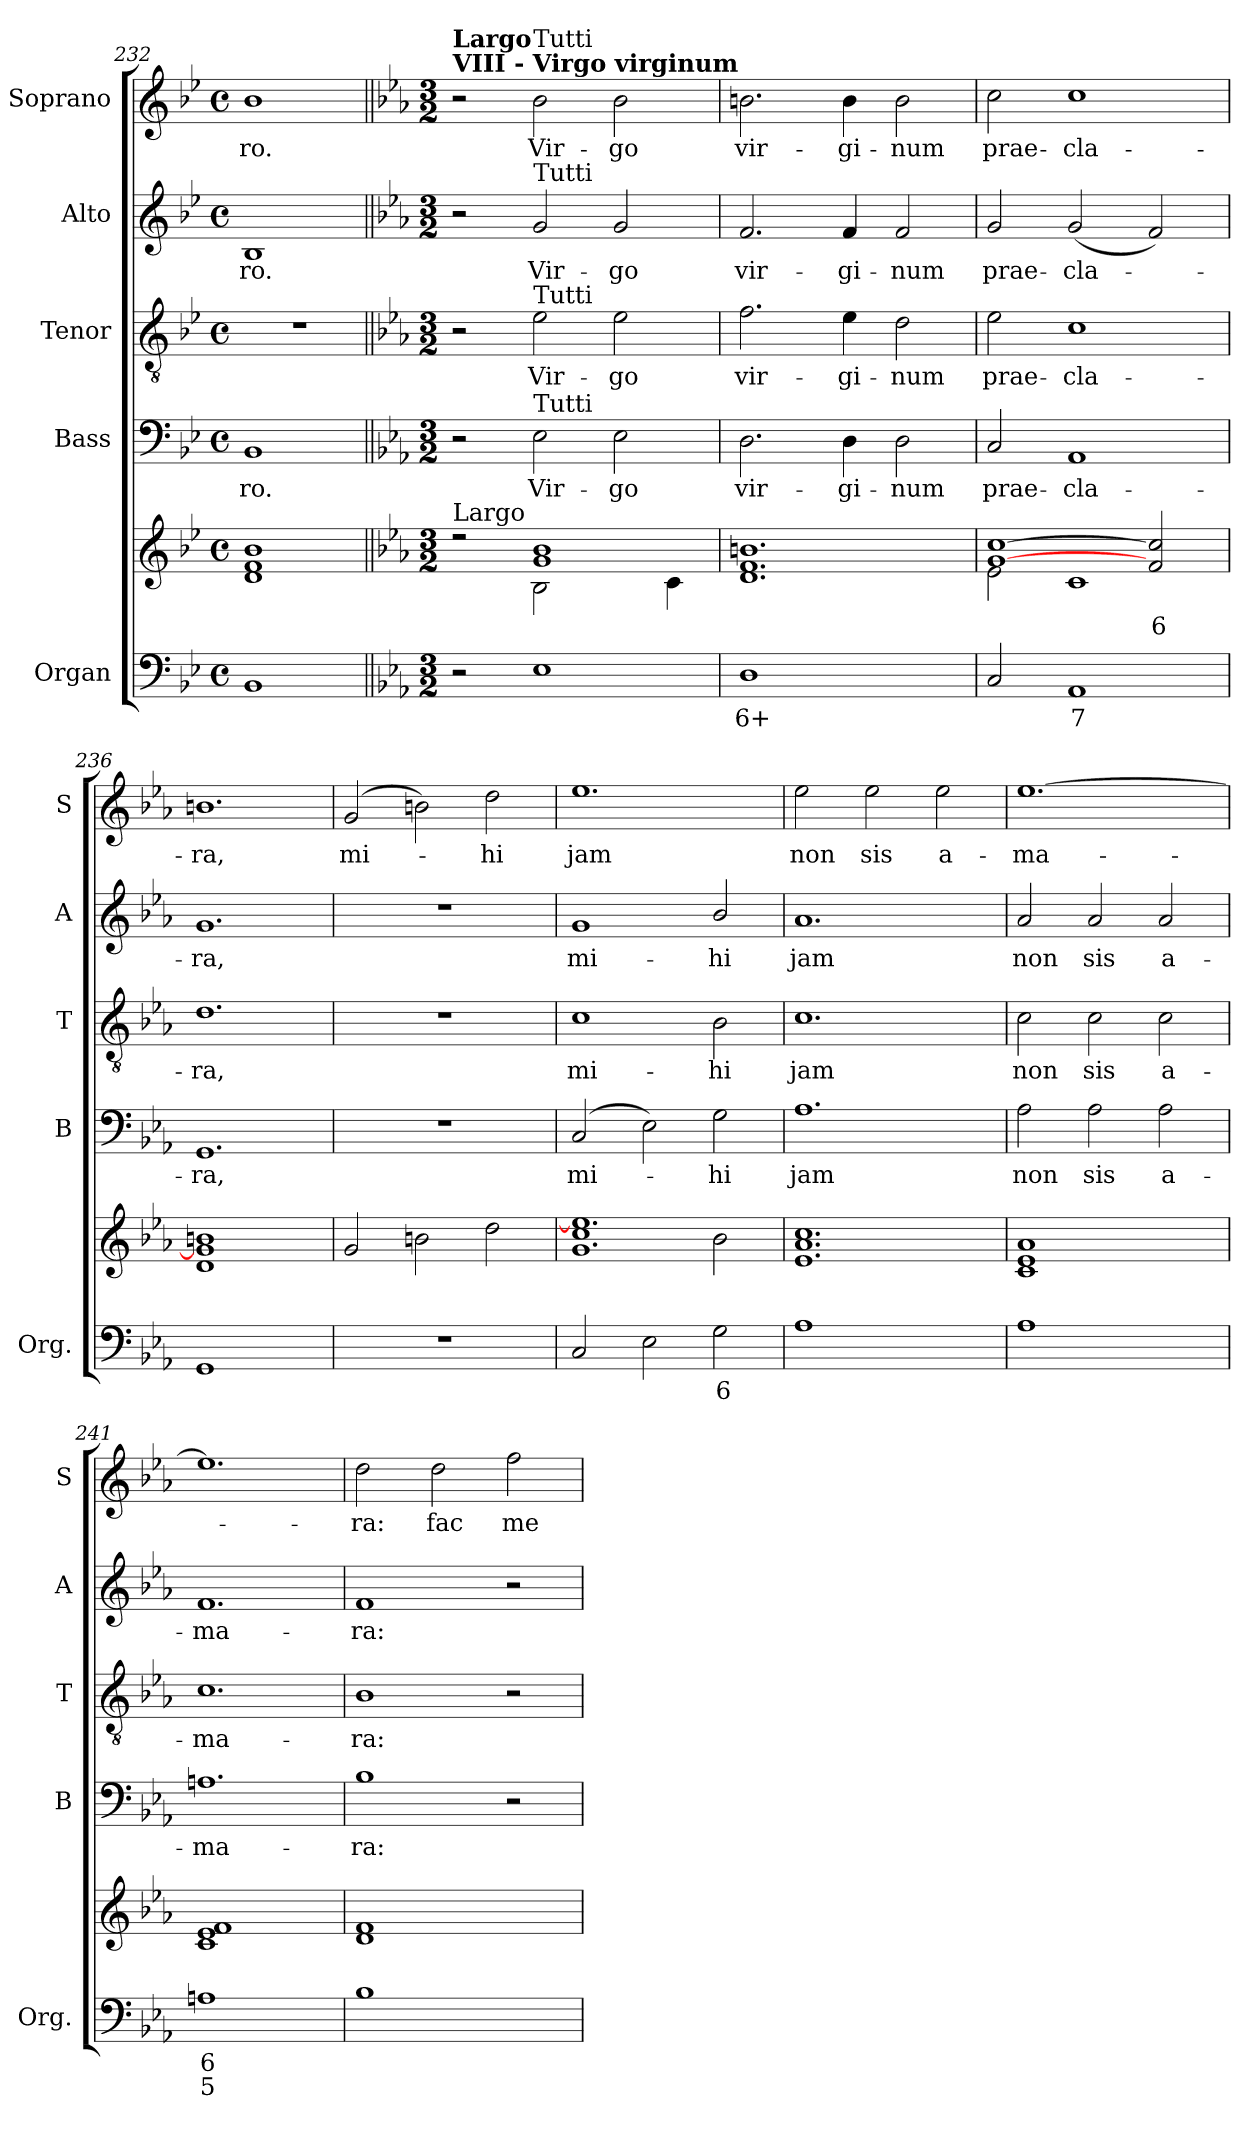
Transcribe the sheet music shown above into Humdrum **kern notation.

**kern	**text	**text	**kern	**text	**kern	**text	**kern	**text	**kern	**text	**kern	**text
*part5	*part5	*part5	*part5	*part5	*part4	*part4	*part3	*part3	*part2	*part2	*part1	*part1
*staff6	*staff6	*staff6	*staff5	*staff5	*staff4	*staff4	*staff3	*staff3	*staff2	*staff2	*staff1	*staff1
*I"Organ	*	*	*	*	*I"Bass	*	*I"Tenor	*	*I"Alto	*	*I"Soprano	*
*I'Org.	*	*	*	*	*I'B	*	*I'T	*	*I'A	*	*I'S	*
*clefF4	*	*	*clefG2	*	*clefF4	*	*clefGv2	*	*clefG2	*	*clefG2	*
*k[b-e-]	*	*	*k[b-e-]	*	*k[b-e-]	*	*k[b-e-]	*	*k[b-e-]	*	*k[b-e-]	*
*M4/4	*	*	*M4/4	*	*M4/4	*	*M4/4	*	*M4/4	*	*M4/4	*
*met(c)	*	*	*met(c)	*	*met(c)	*	*met(c)	*	*met(c)	*	*met(c)	*
=232	=232	=232	=232	=232	=232	=232	=232	=232	=232	=232	=232	=232
*	*	*	*^	*	*	*	*	*	*	*	*	*
*	*	*	*	*^	*	*	*	*	*	*	*	*	*
!	!	!	!	!	!	!	!	!LO:LY:b	!	!	!	!LO:LY:b	!	!LO:LY:b
1BB-	.	.	1d 1f 1b-	1ryy	1ryy	.	1BB-	-ro.	1r	.	1B-	-ro.	1b-	-ro.
!!LO:PB:g=z
=233||	=233||	=233||	=233||	=233||	=233||	=233||	=233||	=233||	=233||	=233||	=233||	=233||	=233||	=233||
*k[b-e-a-]	*	*	*k[b-e-a-]	*	*	*	*k[b-e-a-]	*	*k[b-e-a-]	*	*k[b-e-a-]	*	*k[b-e-a-]	*
*M3/2	*	*	*M3/2	*	*	*	*M3/2	*	*M3/2	*	*M3/2	*	*M3/2	*
!	!	!	!	!	!	!	!	!	!	!	!	!	!LO:TX:a:B:t=VIII - Virgo virginum	!
!	!	!	!	!	!	!	!	!	!	!	!	!	!LO:TX:a:B:t=Largo	!
!	!	!	!LO:TX:a:t=Largo	!	!	!	!	!	!	!	!	!	!	!
2r	.	.	2r	2ryy	1.ryy	.	2r	.	2r	.	2r	.	2r	.
!	!	!	!	!	!	!	!	!	!	!	!	!	!LO:TX:a:t=Tutti	!
!	!	!	!	!	!	!	!	!	!	!	!LO:TX:a:t=Tutti	!	!	!
!	!	!	!	!	!	!	!	!	!LO:TX:a:t=Tutti	!	!	!	!	!
!	!	!	!	!	!	!	!LO:TX:a:t=Tutti	!	!	!	!	!	!	!
!	!	!	!	!LO:N:vis=2	!	!	!	!LO:LY:b	!	!LO:LY:b	!	!LO:LY:b	!	!LO:LY:b
1E-	.	.	1g 1b-	2.B-	.	.	2E-\	Vir-	2e-\	Vir-	2g/	Vir-	2b-\	Vir-
!	!	!	!	!	!	!	!	!LO:LY:b	!	!LO:LY:b	!	!LO:LY:b	!	!LO:LY:b
.	.	.	.	.	.	.	2E-\	-go	2e-\	-go	2g/	-go	2b-\	-go
.	.	.	.	4c	.	.	.	.	.	.	.	.	.	.
*	*	*	*	*v	*v	*	*	*	*	*	*	*	*	*
=234	=234	=234	=234	=234	=234	=234	=234	=234	=234	=234	=234	=234	=234
!LO:N:vis=1	!	!	!LO:N:vis=1	!	!	!	!LO:LY:b	!	!LO:LY:b	!	!LO:LY:b	!	!LO:LY:b
*	*	*	*v	*v	*	*	*	*	*	*	*	*	*
1.D	6+	.	1.d 1.f 1.bn	.	2.D\	vir-	2.f\	vir-	2.f/	vir-	2.bn\	vir-
!	!	!	!	!	!	!LO:LY:b	!	!LO:LY:b	!	!LO:LY:b	!	!LO:LY:b
.	.	.	.	.	4D\	-gi-	4e-\	-gi-	4f/	-gi-	4b\	-gi-
!	!	!	!	!	!	!LO:LY:b	!	!LO:LY:b	!	!LO:LY:b	!	!LO:LY:b
.	.	.	.	.	2D\	-num	2d\	-num	2f/	-num	2b\	-num
=235	=235	=235	=235	=235	=235	=235	=235	=235	=235	=235	=235	=235
*	*	*	*^	*	*	*	*	*	*	*	*	*
!	!	!	!	!	!	!	!LO:LY:b	!	!LO:LY:b	!	!LO:LY:b	!	!LO:LY:b
2C	.	.	[1g [1cc	2e-	.	2C/	prae-	2e-\	prae-	2g/	prae-	2cc\	prae-
!	!	!	!	!	!	!	!LO:LY:b	!	!LO:LY:b	!	!LO:LY:b	!	!LO:LY:b
1AA-	7	.	.	1c	.	1AA-	-cla-	1c	-cla-	(2g/	-cla-	1cc	-cla-
.	.	.	2f 2cc]	.	6	.	.	.	.	2f/)	.	.	.
*	*	*	*v	*v	*	*	*	*	*	*	*	*	*
=236	=236	=236	=236	=236	=236	=236	=236	=236	=236	=236	=236	=236
!LO:N:vis=1	!	!	!LO:N:vis=1	!	!	!LO:LY:b	!	!LO:LY:b	!	!LO:LY:b	!	!LO:LY:b
1.GG	.	.	1.d 1.g] 1.bn	.	1.GG	-ra,	1.d	-ra,	1.g	-ra,	1.bn	-ra,
=237	=237	=237	=237	=237	=237	=237	=237	=237	=237	=237	=237	=237
!	!	!	!	!	!	!	!	!	!	!	!	!LO:LY:b
1.r	.	.	2g	.	1.r	.	1.r	.	1.r	.	(2g/	mi-
.	.	.	2bn	.	.	.	.	.	.	.	2bn\)	.
!	!	!	!	!	!	!	!	!	!	!	!	!LO:LY:b
.	.	.	2dd	.	.	.	.	.	.	.	2dd\	-hi
=238	=238	=238	=238	=238	=238	=238	=238	=238	=238	=238	=238	=238
!	!	!	!LO:N:vis=1	!	!	!LO:LY:b	!	!LO:LY:b	!	!LO:LY:b	!	!LO:LY:b
*	*	*	*^	*	*	*	*	*	*	*	*	*
2C	.	.	1.g 1.ee-]	1cc	.	(2C/	mi-	1c	mi-	1g	mi-	1.ee-	jam
2E-	.	.	.	.	.	2E-\)	.	.	.	.	.	.	.
!	!	!	!	!	!	!	!LO:LY:b	!	!LO:LY:b	!	!LO:LY:b	!	!
2G	6	.	.	2b-	.	2G\	hi	2B-\	-hi	2b-/	-hi	.	.
!!LO:LB:g=z
=239	=239	=239	=239	=239	=239	=239	=239	=239	=239	=239	=239	=239	=239
!LO:N:vis=1	!	!	!LO:N:vis=1	!	!	!	!LO:LY:b	!	!LO:LY:b	!	!LO:LY:b	!	!LO:LY:b
*	*	*	*v	*v	*	*	*	*	*	*	*	*	*
1.A-	.	.	1.e- 1.a- 1.cc	.	1.A-	jam	1.c	jam	1.a-	jam	2ee-\	non
!	!	!	!	!	!	!	!	!	!	!	!	!LO:LY:b
.	.	.	.	.	.	.	.	.	.	.	2ee-\	sis
!	!	!	!	!	!	!	!	!	!	!	!	!LO:LY:b
.	.	.	.	.	.	.	.	.	.	.	2ee-\	a-
=240	=240	=240	=240	=240	=240	=240	=240	=240	=240	=240	=240	=240
!LO:N:vis=1	!	!	!LO:N:vis=1	!	!	!LO:LY:b	!	!LO:LY:b	!	!LO:LY:b	!	!LO:LY:b
1.A-	.	.	1.c 1.e- 1.a-	.	2A-\	non	2c\	non	2a-/	non	[1.ee-	-ma-
!	!	!	!	!	!	!LO:LY:b	!	!LO:LY:b	!	!LO:LY:b	!	!
.	.	.	.	.	2A-\	sis	2c\	sis	2a-/	sis	.	.
!	!	!	!	!	!	!LO:LY:b	!	!LO:LY:b	!	!LO:LY:b	!	!
.	.	.	.	.	2A-\	a-	2c\	a-	2a-/	a-	.	.
=241	=241	=241	=241	=241	=241	=241	=241	=241	=241	=241	=241	=241
!LO:N:vis=1	!	!	!LO:N:vis=1	!	!	!LO:LY:b	!	!LO:LY:b	!	!LO:LY:b	!	!
1.Anj	6	5	1.c 1.e- 1.f	.	1.An	-ma-	1.c	-ma-	1.f	-ma-	1.ee-]	.
=242	=242	=242	=242	=242	=242	=242	=242	=242	=242	=242	=242	=242
!LO:N:vis=1	!	!	!LO:N:vis=1	!	!	!LO:LY:b	!	!LO:LY:b	!	!LO:LY:b	!	!LO:LY:b
1.B-	.	.	1.d 1.f	.	1B-	-ra:	1B-	-ra:	1f	-ra:	2dd\	-ra:
!	!	!	!	!	!	!	!	!	!	!	!	!LO:LY:b
.	.	.	.	.	.	.	.	.	.	.	2dd\	fac
!	!	!	!	!	!	!	!	!	!	!	!	!LO:LY:b
.	.	.	.	.	2r	.	2r	.	2r	.	2ff\	me
=	=	=	=	=	=	=	=	=	=	=	=	=
*-	*-	*-	*-	*-	*-	*-	*-	*-	*-	*-	*-	*-
